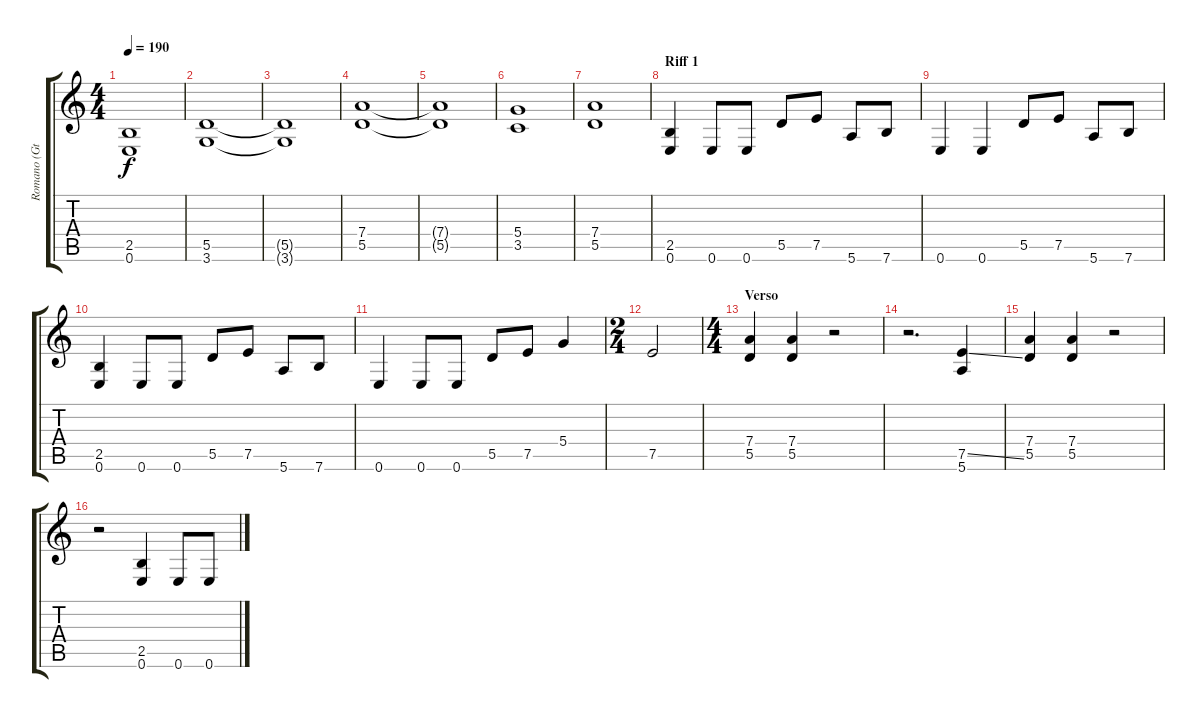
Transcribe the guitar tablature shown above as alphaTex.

\track ("Romano (Gtr 2)" "Romano (Gt") {instrument distortionguitar}
\staff {score tabs}
\tuning (E4 B3 G3 D3 A2 E2) {hide}
\ts (4 4)
\tempo 190
\clef g2
\ks c
(2.5{t} 0.6{t}).1{dy f} |
(5.5 3.6).1 |
(5.5{t} 3.6{t}).1 |
(7.4 5.5).1 |
(7.4{t} 5.5{t}).1 |
(5.4 3.5).1 |
(7.4 5.5).1 |
\section ("" "Riff 1")
(2.5 0.6).4 0.6.8 0.6.8 5.5.8 7.5.8 5.6.8 7.6.8 |
0.6.4 0.6.4 5.5.8 7.5.8 5.6.8 7.6.8 |
(2.5 0.6).4 0.6.8 0.6.8 5.5.8 7.5.8 5.6.8 7.6.8 |
0.6.4 0.6.8 0.6.8 5.5.8 7.5.8 5.4.4 |
\ts (2 4)
7.5.2 |
\ts (4 4)
\section ("" "Verso")
(7.4 5.5).4 (7.4 5.5).4 r.2 |
r.2{d} (7.5{ss} 5.6).4 |
(7.4 5.5).4 (7.4 5.5).4 r.2 |
r.2 (2.5 0.6).4 0.6.8 0.6.8
